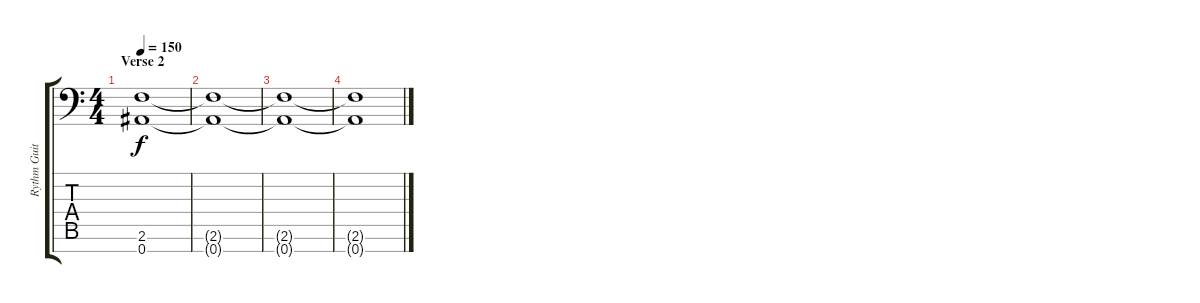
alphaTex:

\track ("Rythm Guitar1" "Rythm Guit") {instrument distortionguitar}
\staff {score tabs}
\tuning (Eb4 Bb3 Gb3 Db3 Ab2 Eb2 Bb1) {hide}
\ts (4 4)
\section ("" "Verse 2")
\tempo 150
\clef f4
\ks c
(2.6 0.7).1{dy f volume 0} |
(2.6{t} 0.7{t}).1 |
(2.6{t} 0.7{t}).1 |
(2.6{t} 0.7{t}).1
